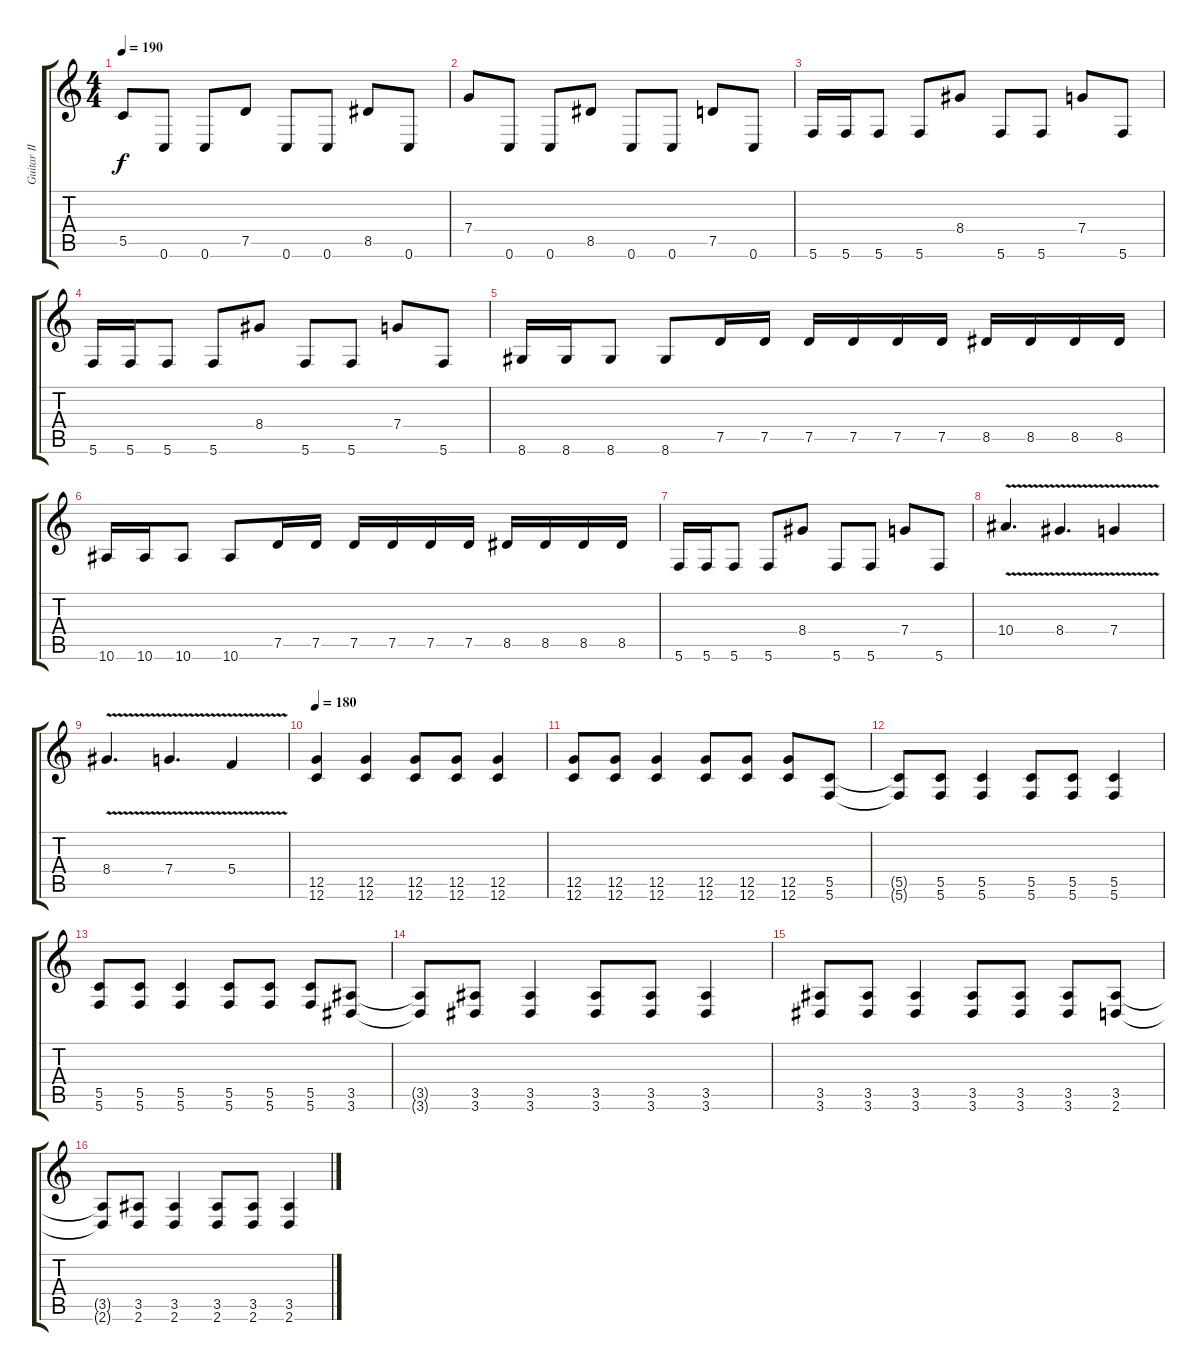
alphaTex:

\track ("Guitar II" "Guitar II") {instrument distortionguitar}
\staff {score tabs}
\tuning (D4 A3 F3 C3 G2 C2) {hide}
\ts (4 4)
\tempo 190
\clef g2
\ks c
5.5.8{dy f} 0.6.8 0.6.8 7.5.8 0.6.8 0.6.8 8.5.8 0.6.8 |
7.4.8 0.6.8 0.6.8 8.5.8 0.6.8 0.6.8 7.5.8 0.6.8 |
5.6.16 5.6.16 5.6.8 5.6.8 8.4.8 5.6.8 5.6.8 7.4.8 5.6.8 |
5.6.16 5.6.16 5.6.8 5.6.8 8.4.8 5.6.8 5.6.8 7.4.8 5.6.8 |
8.6.16 8.6.16 8.6.8 8.6.8 7.5.16 7.5.16 7.5.16 7.5.16 7.5.16 7.5.16 8.5.16 8.5.16 8.5.16 8.5.16 |
10.6.16 10.6.16 10.6.8 10.6.8 7.5.16 7.5.16 7.5.16 7.5.16 7.5.16 7.5.16 8.5.16 8.5.16 8.5.16 8.5.16 |
5.6.16 5.6.16 5.6.8 5.6.8 8.4.8 5.6.8 5.6.8 7.4.8 5.6.8 |
10.4{v}.4{d} 8.4{v}.4{d} 7.4{v}.4 |
8.4{v}.4{d} 7.4{v}.4{d} 5.4{v}.4 |
\tempo 180
(12.5 12.6).4 (12.5 12.6).4 (12.5 12.6).8 (12.5 12.6).8 (12.5 12.6).4 |
(12.5 12.6).8 (12.5 12.6).8 (12.5 12.6).4 (12.5 12.6).8 (12.5 12.6).8 (12.5 12.6).8 (5.5 5.6).8 |
(5.5{t} 5.6{t}).8 (5.5 5.6).8 (5.5 5.6).4 (5.5 5.6).8 (5.5 5.6).8 (5.5 5.6).4 |
(5.5 5.6).8 (5.5 5.6).8 (5.5 5.6).4 (5.5 5.6).8 (5.5 5.6).8 (5.5 5.6).8 (3.5 3.6).8 |
(3.5{t} 3.6{t}).8 (3.5 3.6).8 (3.5 3.6).4 (3.5 3.6).8 (3.5 3.6).8 (3.5 3.6).4 |
(3.5 3.6).8 (3.5 3.6).8 (3.5 3.6).4 (3.5 3.6).8 (3.5 3.6).8 (3.5 3.6).8 (3.5 2.6).8 |
(3.5{t} 2.6{t}).8 (3.5 2.6).8 (3.5 2.6).4 (3.5 2.6).8 (3.5 2.6).8 (3.5 2.6).4
